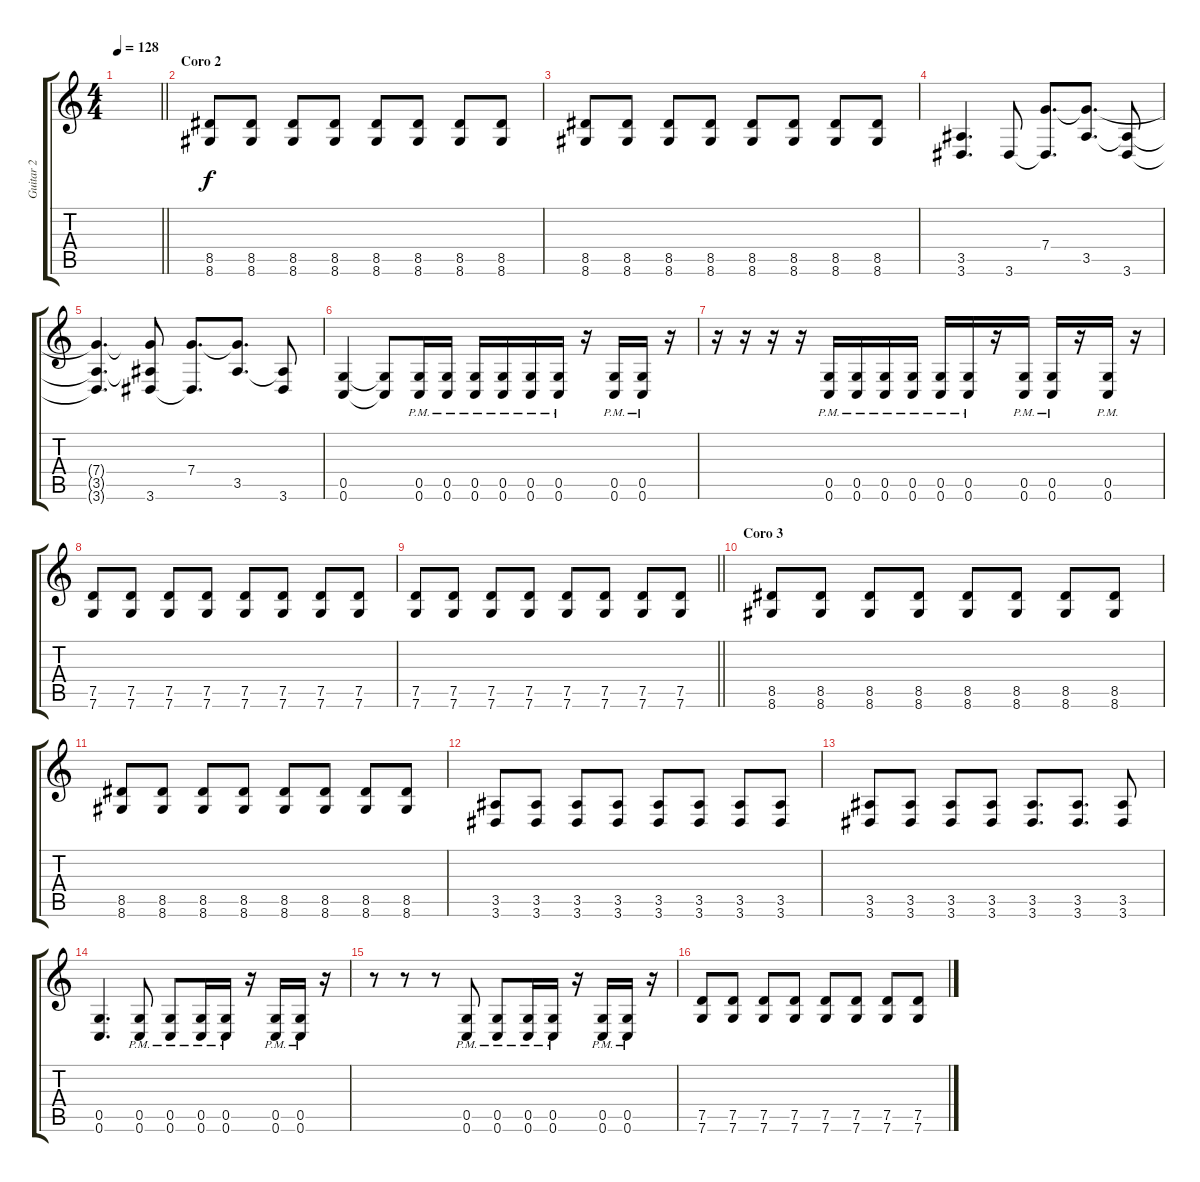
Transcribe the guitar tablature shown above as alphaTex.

\track ("Guitar 2" "Guitar 2") {instrument overdrivenguitar}
\staff {score tabs}
\tuning (D4 A3 F3 C3 G2 C2) {hide}
\ts (4 4)
\tempo 128
\clef g2
\barLineRight lightlight
\ks c
|
\section ("" "Coro 2")
(8.5 8.6).8 (8.5 8.6).8 (8.5 8.6).8 (8.5 8.6).8 (8.5 8.6).8 (8.5 8.6).8 (8.5 8.6).8 (8.5 8.6).8 |
(8.5 8.6).8 (8.5 8.6).8 (8.5 8.6).8 (8.5 8.6).8 (8.5 8.6).8 (8.5 8.6).8 (8.5 8.6).8 (8.5 8.6).8 |
(3.5 3.6).4{d} 3.6.8 (7.4 3.6{t}).8{d} (7.4{t} 3.5).8{d} (3.5{t} 3.6).8 |
(7.4{t} 3.5{t} 3.6{t}).4{d} (7.4{t} 3.5{t} 3.6).8 (7.4 3.6{t}).8{d} (7.4{t} 3.5).8{d} (3.5{t} 3.6).8 |
(0.5 0.6).4 (0.5{t} 0.6{t}).8 (0.5{pm} 0.6).16 (0.5{pm} 0.6).16 (0.5{pm} 0.6).16 (0.5{pm} 0.6).16 (0.5{pm} 0.6).16 (0.5{pm} 0.6).16 r.16 (0.5{pm} 0.6).16 (0.5{pm} 0.6).16 r.16 |
r.16 r.16 r.16 r.16 (0.5{pm} 0.6).16 (0.5{pm} 0.6).16 (0.5{pm} 0.6).16 (0.5{pm} 0.6).16 (0.5{pm} 0.6).16 (0.5{pm} 0.6).16 r.16 (0.5{pm} 0.6).16 (0.5{pm} 0.6).16 r.16 (0.5{pm} 0.6).16 r.16 |
(7.5 7.6).8 (7.5 7.6).8 (7.5 7.6).8 (7.5 7.6).8 (7.5 7.6).8 (7.5 7.6).8 (7.5 7.6).8 (7.5 7.6).8 |
\barLineRight lightlight
(7.5 7.6).8 (7.5 7.6).8 (7.5 7.6).8 (7.5 7.6).8 (7.5 7.6).8 (7.5 7.6).8 (7.5 7.6).8 (7.5 7.6).8 |
\section ("" "Coro 3")
(8.5 8.6).8 (8.5 8.6).8 (8.5 8.6).8 (8.5 8.6).8 (8.5 8.6).8 (8.5 8.6).8 (8.5 8.6).8 (8.5 8.6).8 |
(8.5 8.6).8 (8.5 8.6).8 (8.5 8.6).8 (8.5 8.6).8 (8.5 8.6).8 (8.5 8.6).8 (8.5 8.6).8 (8.5 8.6).8 |
(3.5 3.6).8 (3.5 3.6).8 (3.5 3.6).8 (3.5 3.6).8 (3.5 3.6).8 (3.5 3.6).8 (3.5 3.6).8 (3.5 3.6).8 |
(3.5 3.6).8 (3.5 3.6).8 (3.5 3.6).8 (3.5 3.6).8 (3.5 3.6).8{d} (3.5 3.6).8{d} (3.5 3.6).8 |
(0.5 0.6).4{d} (0.5{pm} 0.6).8 (0.5{pm} 0.6).8 (0.5{pm} 0.6).16 (0.5{pm} 0.6).16 r.16 (0.5{pm} 0.6).16 (0.5{pm} 0.6).16 r.16 |
r.8 r.8 r.8 (0.5{pm} 0.6).8 (0.5{pm} 0.6).8 (0.5{pm} 0.6).16 (0.5{pm} 0.6).16 r.16 (0.5{pm} 0.6).16 (0.5{pm} 0.6).16 r.16 |
(7.5 7.6).8 (7.5 7.6).8 (7.5 7.6).8 (7.5 7.6).8 (7.5 7.6).8 (7.5 7.6).8 (7.5 7.6).8 (7.5 7.6).8
